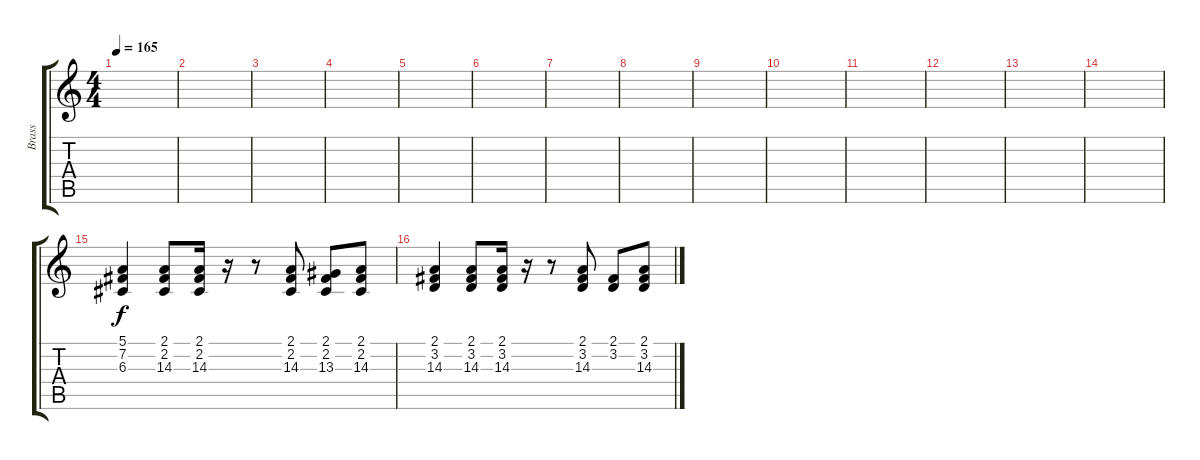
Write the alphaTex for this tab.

\track ("Brass" "Brass") {instrument trombone}
\staff {score tabs}
\tuning (E4 B3 G3 D3 A2 E2) {hide}
\ts (4 4)
\tempo 165
\clef g2
\ks c
|
|
|
|
|
|
|
|
|
|
|
|
|
|
(5.1 7.2 6.3).4{volume 16 balance 13 instrument brasssection} (2.1 2.2 14.3).8 (2.1 2.2 14.3).16 r.16 r.8 (2.1 2.2 14.3).8 (2.1 2.2 13.3).8 (2.1 2.2 14.3).8 |
(2.1 3.2 14.3).4 (2.1 3.2 14.3).8 (2.1 3.2 14.3).16 r.16 r.8 (2.1 3.2 14.3).8 (2.1 3.2).8 (2.1 3.2 14.3).8
